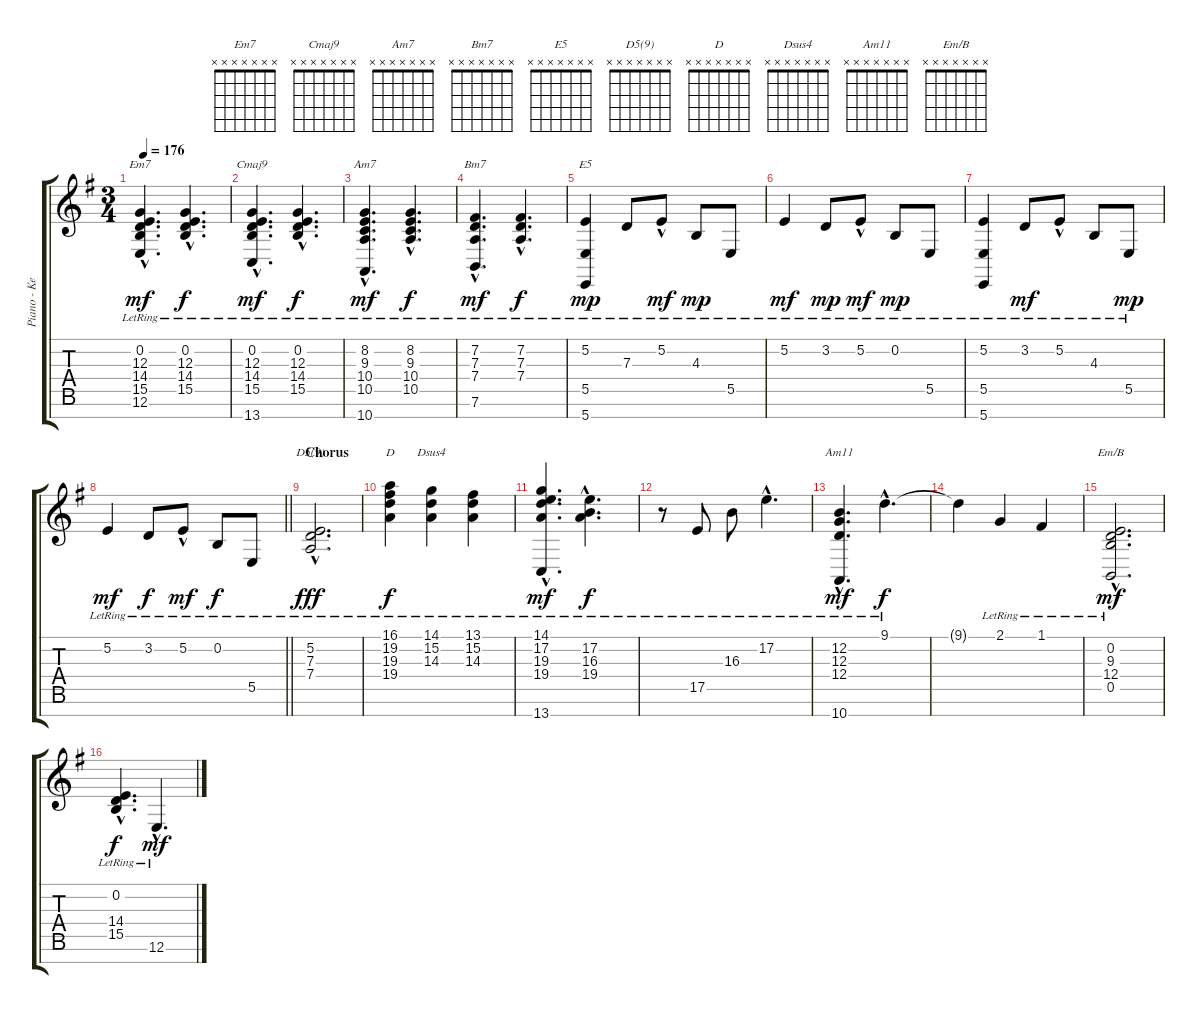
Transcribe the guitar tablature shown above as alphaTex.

\track ("Piano - Kevin Moore" "Piano - Ke") {instrument brightacousticpiano}
\staff {score tabs}
\tuning (F4 B3 G3 D3 B2 E2 B1) {hide}
\chord ("Em7" x x x x x x x)
\chord ("Cmaj9" x x x x x x x)
\chord ("Am7" x x x x x x x)
\chord ("Bm7" x x x x x x x)
\chord ("E5" x x x x x x x)
\chord ("D5(9)" x x x x x x x)
\chord ("D" x x x x x x x)
\chord ("Dsus4" x x x x x x x)
\chord ("Am11" x x x x x x x)
\chord ("Em/B" x x x x x x x)
\ts (3 4)
\tempo 176
\clef g2
\ks g
(0.2{hac lr} 12.3{hac lr} 14.4{hac lr} 15.5{hac lr} 12.6{hac lr}).4{d ch "Em7" dy mf} (0.2{hac lr} 12.3{hac lr} 14.4{hac lr} 15.5{hac lr}).4{d dy f} |
(0.2{hac lr} 12.3{hac lr} 14.4{hac lr} 15.5{hac lr} 13.7{hac lr}).4{d ch "Cmaj9" dy mf} (0.2{hac lr} 12.3{hac lr} 14.4{hac lr} 15.5{hac lr}).4{d dy f} |
(8.2{hac lr} 9.3{hac lr} 10.4{hac lr} 10.5{hac lr} 10.7{hac lr}).4{d ch "Am7" dy mf} (8.2{hac lr} 9.3{hac lr} 10.4{hac lr} 10.5{hac lr}).4{d dy f} |
(7.2{hac lr} 7.3{hac lr} 7.4{hac lr} 7.6{hac lr}).4{d ch "Bm7" dy mf} (7.2{hac lr} 7.3{hac lr} 7.4{hac lr}).4{d dy f} |
(5.2{lr} 5.5{lr} 5.7{lr}).4{ch "E5" dy mp} 7.3{lr}.8 5.2{hac lr}.8{dy mf} 4.3{lr}.8{dy mp} 5.5{lr}.8 |
5.2{lr}.4{dy mf} 3.2{lr}.8{dy mp} 5.2{hac lr}.8{dy mf} 0.2{lr}.8{dy mp} 5.5{lr}.8 |
(5.2{lr} 5.5{lr} 5.7{lr}).4 3.2{lr}.8{dy mf} 5.2{hac lr}.8 4.3{lr}.8 5.5{lr}.8{dy mp} |
\barLineRight lightlight
5.2{lr}.4{dy mf} 3.2{lr}.8{dy f} 5.2{hac lr}.8{dy mf} 0.2{lr}.8{dy f} 5.5{lr}.8 |
\section ("" "Chorus")
(5.2{hac lr} 7.3{hac lr} 7.4{hac lr}).2{d ch "D5(9)" dy fff} |
(16.1{lr} 19.2{lr} 19.3{lr} 19.4{lr}).4{ch "D" dy f} (14.1{lr} 15.2{lr} 14.3{lr}).4{ch "Dsus4"} (13.1{lr} 15.2{lr} 14.3{lr}).4 |
(14.1{hac lr} 17.2{hac lr} 19.3{hac lr} 19.4{hac lr} 13.7{hac lr}).4{d dy mf} (17.2{hac lr} 16.3{hac lr} 19.4{hac lr}).4{d dy f} |
r.8 17.5{lr}.8 16.3{lr}.8 17.2{hac lr}.4{d} |
(12.2{hac lr} 12.3{hac lr} 12.4{hac lr} 10.7{lr}).4{d ch "Am11" dy mf} 9.1{hac lr}.4{d dy f} |
9.1{t}.4 2.1{lr}.4 1.1{lr}.4 |
(0.2{hac lr} 9.3{hac lr} 12.4{hac lr} 0.5{hac lr}).2{d ch "Em/B" dy mf} |
(0.2{hac lr} 14.4{hac lr} 15.5{hac lr}).4{d dy f} 12.6{hac lr}.4{d dy mf}
